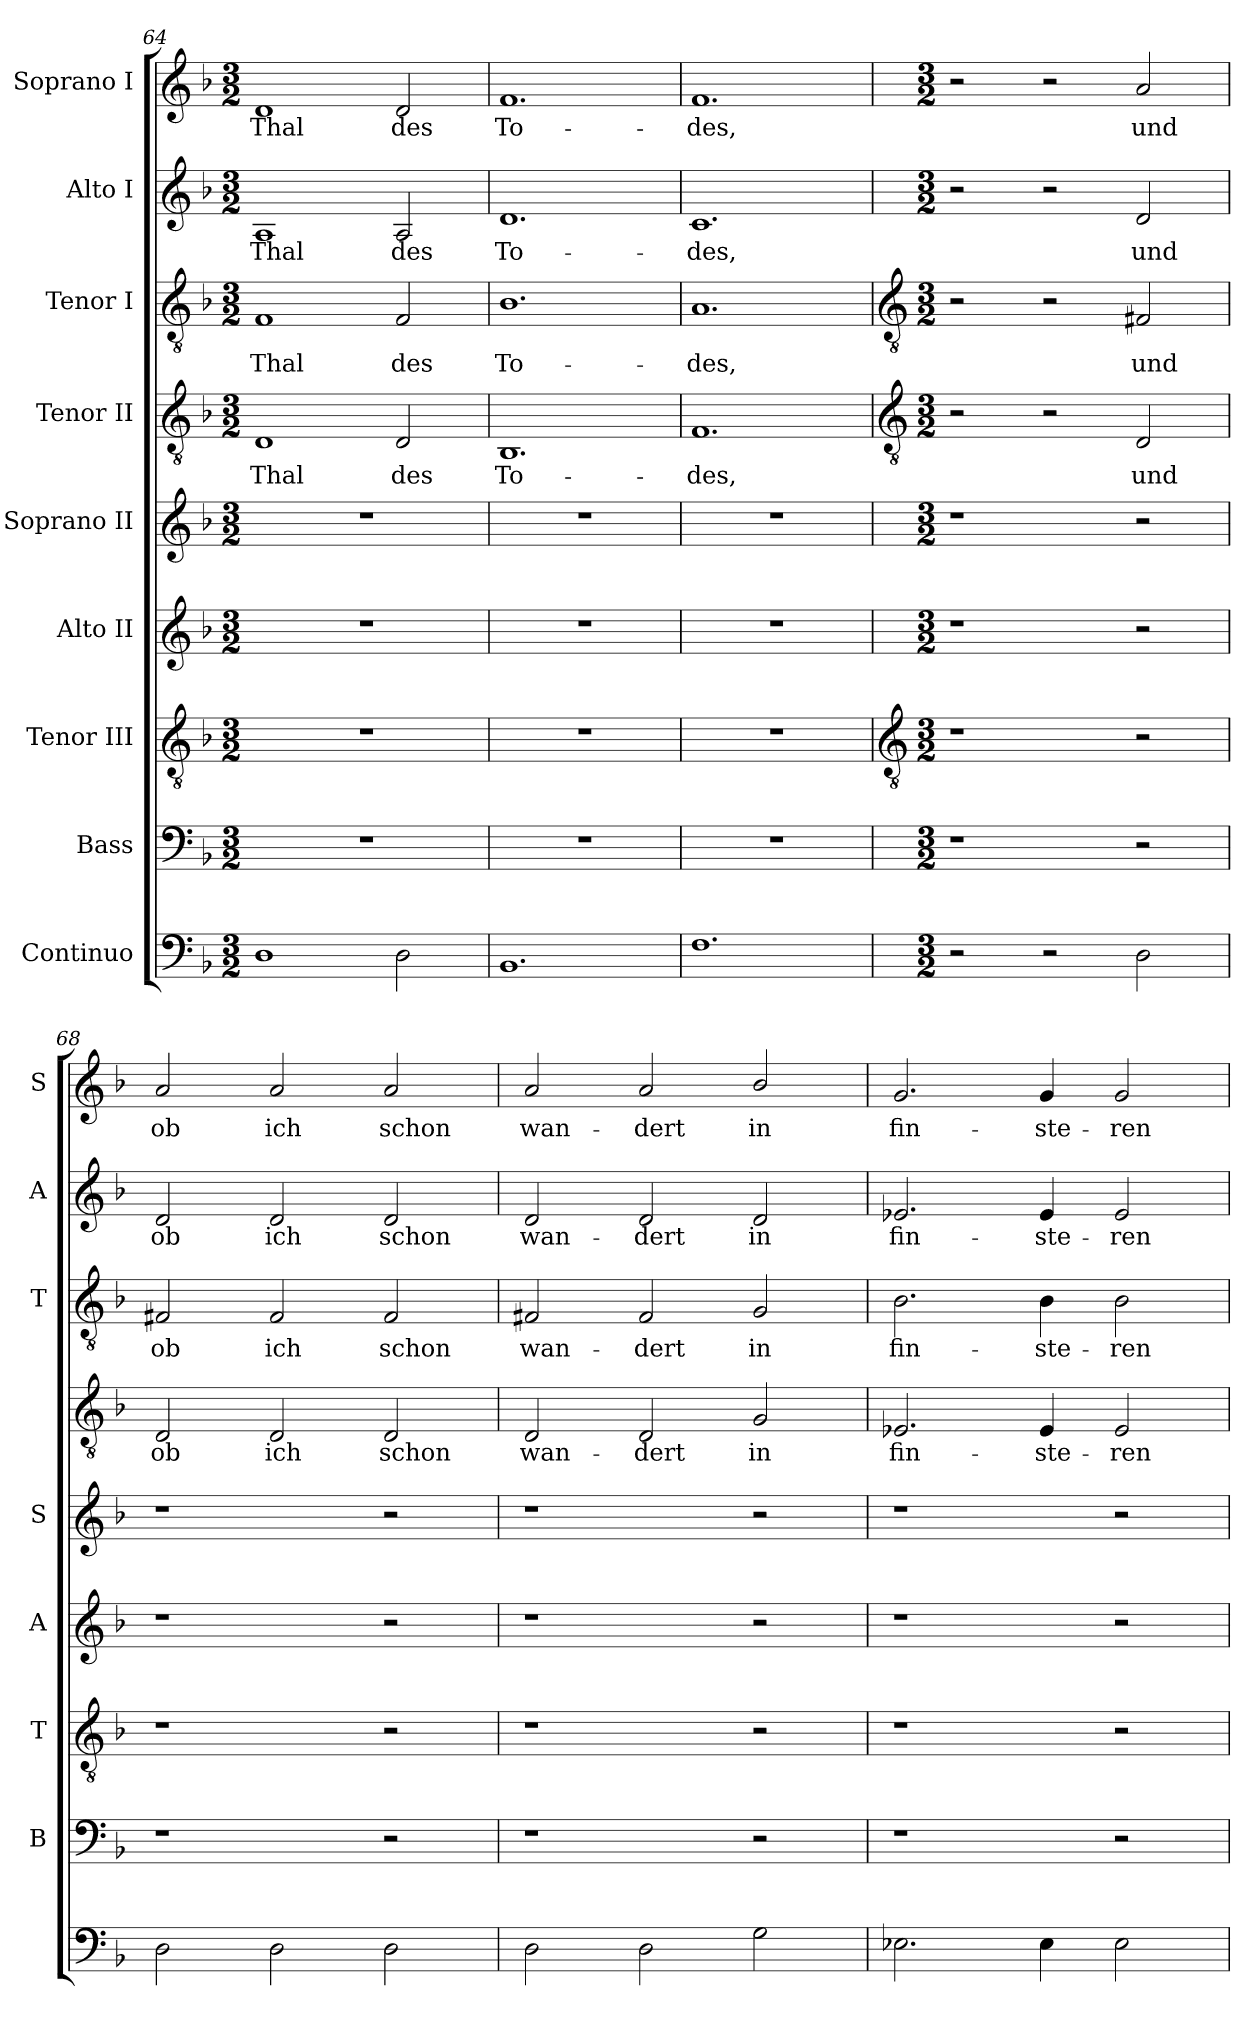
**kern	**kern	**kern	**kern	**kern	**kern	**text	**kern	**text	**kern	**text	**kern	**text
*part9	*part8	*part7	*part6	*part5	*part4	*part4	*part3	*part3	*part2	*part2	*part1	*part1
*staff9	*staff8	*staff7	*staff6	*staff5	*staff4	*staff4	*staff3	*staff3	*staff2	*staff2	*staff1	*staff1
*I"Continuo	*I"Bass	*I"Tenor III	*I"Alto II	*I"Soprano II	*I"Tenor II	*	*I"Tenor I	*	*I"Alto I	*	*I"Soprano I	*
*	*I'B	*I'T	*I'A	*I'S	*	*	*I'T	*	*I'A	*	*I'S	*
*clefF4	*clefF4	*clefGv2	*clefG2	*clefG2	*clefGv2	*	*clefGv2	*	*clefG2	*	*clefG2	*
*k[b-]	*k[b-]	*k[b-]	*k[b-]	*k[b-]	*k[b-]	*	*k[b-]	*	*k[b-]	*	*k[b-]	*
*F:	*F:	*F:	*F:	*F:	*F:	*	*F:	*	*F:	*	*F:	*
*M3/2	*M3/2	*M3/2	*M3/2	*M3/2	*M3/2	*	*M3/2	*	*M3/2	*	*M3/2	*
=64	=64	=64	=64	=64	=64	=64	=64	=64	=64	=64	=64	=64
!	!LO:N:vis=1	!LO:N:vis=1	!LO:N:vis=1	!LO:N:vis=1	!	!LO:LY:b	!	!LO:LY:b	!	!LO:LY:b	!	!LO:LY:b
1D	1.r	1.r	1.r	1.r	1D	Thal	1F	Thal	1A	Thal	1d	Thal
!	!	!	!	!	!	!LO:LY:b	!	!LO:LY:b	!	!LO:LY:b	!	!LO:LY:b
2D	.	.	.	.	2D	des	2F	des	2A	des	2d	des
=65	=65	=65	=65	=65	=65	=65	=65	=65	=65	=65	=65	=65
!	!LO:N:vis=1	!LO:N:vis=1	!LO:N:vis=1	!LO:N:vis=1	!	!LO:LY:b	!	!LO:LY:b	!	!LO:LY:b	!	!LO:LY:b
1.BB-	1.r	1.r	1.r	1.r	1.BB-	To-	1.B-	To-	1.d	To-	1.f	To-
=66	=66	=66	=66	=66	=66	=66	=66	=66	=66	=66	=66	=66
!	!LO:N:vis=1	!LO:N:vis=1	!LO:N:vis=1	!LO:N:vis=1	!	!LO:LY:b	!	!LO:LY:b	!	!LO:LY:b	!	!LO:LY:b
1.F	1.r	1.r	1.r	1.r	1.F	-des,	1.A	-des,	1.c	-des,	1.f	-des,
!!LO:LB:g=z
=67	=67	=67	=67	=67	=67	=67	=67	=67	=67	=67	=67	=67
*	*	*clefGv2	*	*	*clefGv2	*	*clefGv2	*	*	*	*	*
*M3/2	*M3/2	*M3/2	*M3/2	*M3/2	*M3/2	*	*M3/2	*	*M3/2	*	*M3/2	*
2r	1r	1r	1r	1r	2r	.	2r	.	2r	.	2r	.
2r	.	.	.	.	2r	.	2r	.	2r	.	2r	.
!	!	!	!	!	!	!LO:LY:b	!	!LO:LY:b	!	!LO:LY:b	!	!LO:LY:b
2D	2r	2r	2r	2r	2D	und	2F#X	und	2d	und	2a	und
=68	=68	=68	=68	=68	=68	=68	=68	=68	=68	=68	=68	=68
!	!	!	!	!	!	!LO:LY:b	!	!LO:LY:b	!	!LO:LY:b	!	!LO:LY:b
2D	1r	1r	1r	1r	2D	ob	2F#X	ob	2d	ob	2a	ob
!	!	!	!	!	!	!LO:LY:b	!	!LO:LY:b	!	!LO:LY:b	!	!LO:LY:b
2D	.	.	.	.	2D	ich	2F#	ich	2d	ich	2a	ich
!	!	!	!	!	!	!LO:LY:b	!	!LO:LY:b	!	!LO:LY:b	!	!LO:LY:b
2D	2r	2r	2r	2r	2D	schon	2F#	schon	2d	schon	2a	schon
=69	=69	=69	=69	=69	=69	=69	=69	=69	=69	=69	=69	=69
!	!	!	!	!	!	!LO:LY:b	!	!LO:LY:b	!	!LO:LY:b	!	!LO:LY:b
2D	1r	1r	1r	1r	2D	wan-	2F#X	wan-	2d	wan-	2a	wan-
!	!	!	!	!	!	!LO:LY:b	!	!LO:LY:b	!	!LO:LY:b	!	!LO:LY:b
2D	.	.	.	.	2D	-dert	2F#	-dert	2d	-dert	2a	-dert
!	!	!	!	!	!	!LO:LY:b	!	!LO:LY:b	!	!LO:LY:b	!	!LO:LY:b
2G	2r	2r	2r	2r	2G	in	2G	in	2d	in	2b-/	in
=70	=70	=70	=70	=70	=70	=70	=70	=70	=70	=70	=70	=70
!	!	!	!	!	!	!LO:LY:b	!	!LO:LY:b	!	!LO:LY:b	!	!LO:LY:b
2.E-X	1r	1r	1r	1r	2.E-X	fin-	2.B-	fin-	2.e-X	fin-	2.g	fin-
!	!	!	!	!	!	!LO:LY:b	!	!LO:LY:b	!	!LO:LY:b	!	!LO:LY:b
4E-	.	.	.	.	4E-	-ste-	4B-	-ste-	4e-	-ste-	4g	-ste-
!	!	!	!	!	!	!LO:LY:b	!	!LO:LY:b	!	!LO:LY:b	!	!LO:LY:b
2E-	2r	2r	2r	2r	2E-	-ren	2B-	-ren	2e-	-ren	2g	-ren
=	=	=	=	=	=	=	=	=	=	=	=	=
*-	*-	*-	*-	*-	*-	*-	*-	*-	*-	*-	*-	*-
